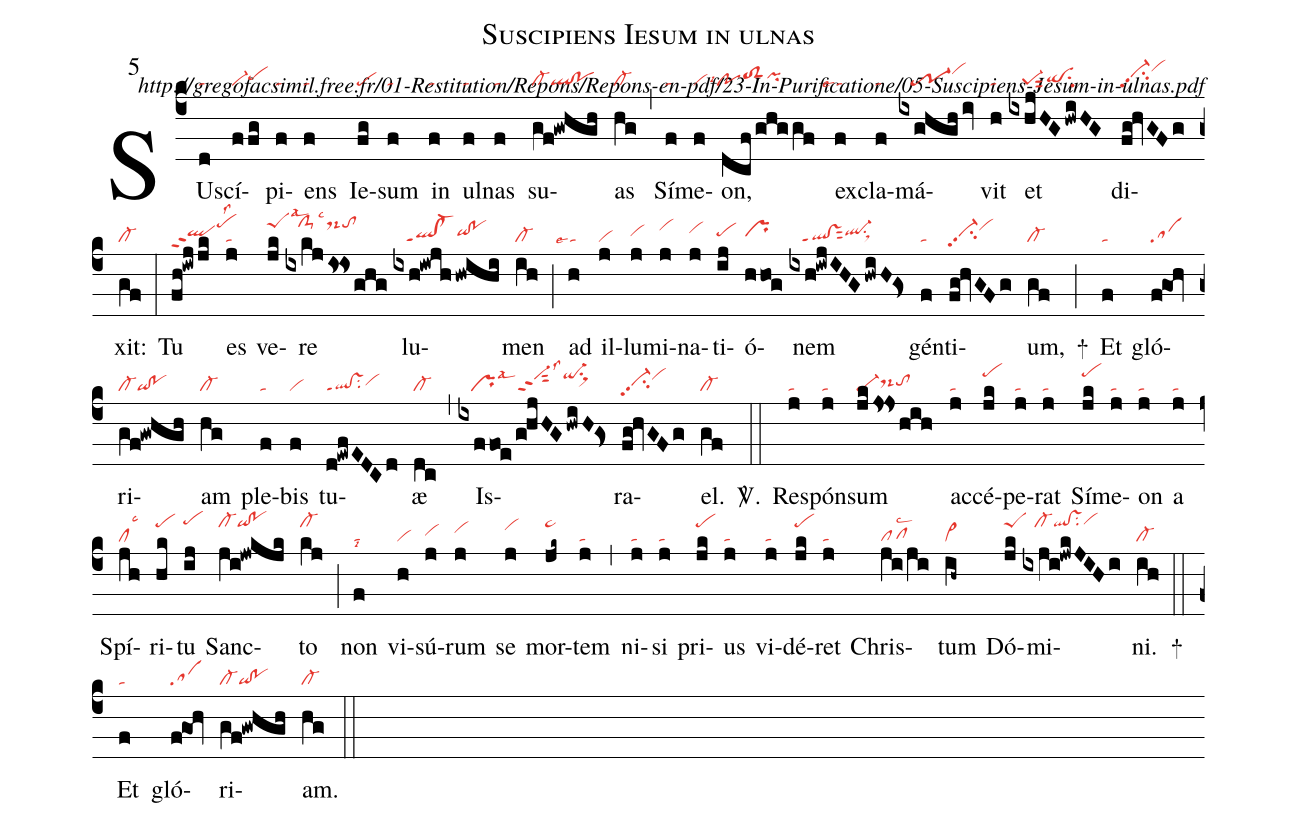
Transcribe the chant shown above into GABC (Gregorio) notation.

name: Suscipiens Iesum in ulnas;
commentary: http://gregofacsimil.free.fr/01-Restitution/Repons/Repons-en-pdf/23-In-Purificatione/05-Suscipiens-Jesum-in-ulnas.pdf;
mode: 5;
nabc-lines: 1;
%%
(c4)
SU(d|ta)scí(ffg|vi-pehh)pi(f|ta)ens(f|ta) Ie(fg|pe)sum(f|ta) in(f|ta) ul(f|ta)nas(f|ta) su(gf!gwhgh|cl-ql!po)as(hg|cl-) (,)
Sí(f|ta)me(f|vi)on,(dcf/ghggf|```polsi4toS2hhpihh) ex(f|```talse4)cla(f|ta)má(ixghgh/iv|///tr-1vihj)vit(h|ta) et(ixhjHG/hwiHG|///pe-1sut2qihgsu2) di(fg!hvGFg|vi-hipp2su2vihk)xit:(gf|cl-) (:)
Tu(fh!iwjjk|qlhhppt2pehklss2) es(j|ta) ve(jk|peShklsal3)re(ixkjIs!Isghg|///clS-hklsc3ds-hktohk) lu(ixh!iwjh/hwihi|///ql!cl-ppt1qihh!pohh)men(ih|cl-) (;)
ad(h|```talse4) il(j|vi)lu(j|vihh)mi(j|vihj)na(j|vihi)ti(ij|pehh)ó(hhog|prhh)nem(ixh!iwjIHG/hwiH!Gs>|///ql!vsppt1sut2ql-hhsu1sux1) gén(f|ta)ti(fg!hvGFg|vi-hhpp2su2vihj)um,(gf|cl-) +(;)
Et(f|ta) gló(fgOh|sa)ri(gf!gwhgh|cl-qi!po)am(hg|cl-) ple(f|ta)bis(f|vi) tu(d!ewfEDCd|ql!vsppt1su2vihh)æ(dc|cl-) (,)
Is(ixffoe/ghjHG/hwiH!Gs>|///prlsal3vi-hjppt2sut2lss3qi-hjsu1sux1)ra(fg!hvGFg|vi-hhpp2su2vihj)el.(gf|cl-) <sp>V/</sp>.(::)
Re(j|ta)spón(j|ta)sum(jk/Js!Jshih|pe-ds-hhtohh) ac(j|ta)cé(jk|pehk)pe(j|ta)rat(j|ta) Sí(jk|pehk)me(j|ta)on(j|ta) a(j|ta) Spí(jh|cllsc3)ri(hk|pehk)tu(ij|pehl) Sanc(ji!jwkjk|cl-hkqihk!pohk)to(kj|cl-hk) (;)
non(f|talsi8) vi(h|vi)sú(j|vihh)rum(j|vihi) se(j|vihj) mor(jk~|ta>hk)tem(j|ta) (,)
ni(j|ta)si(j|ta) pri(jk|pehk)us(j|ta) vi(j|ta)dé(jk|pehk)ret(j|ta) Chris(ji/ji|pflsc2)tum(ih~|vi>) Dó(jk|peShk)mi(ixji!jwkJIHi|///cl-hkqlhk!vshksu2vihl)ni.(ih|cl-) +(::)
Et(f|ta) gló(fgOh|sa)ri(gf!gwhgh|cl-qi!po)am.(hg|cl-) (::)
